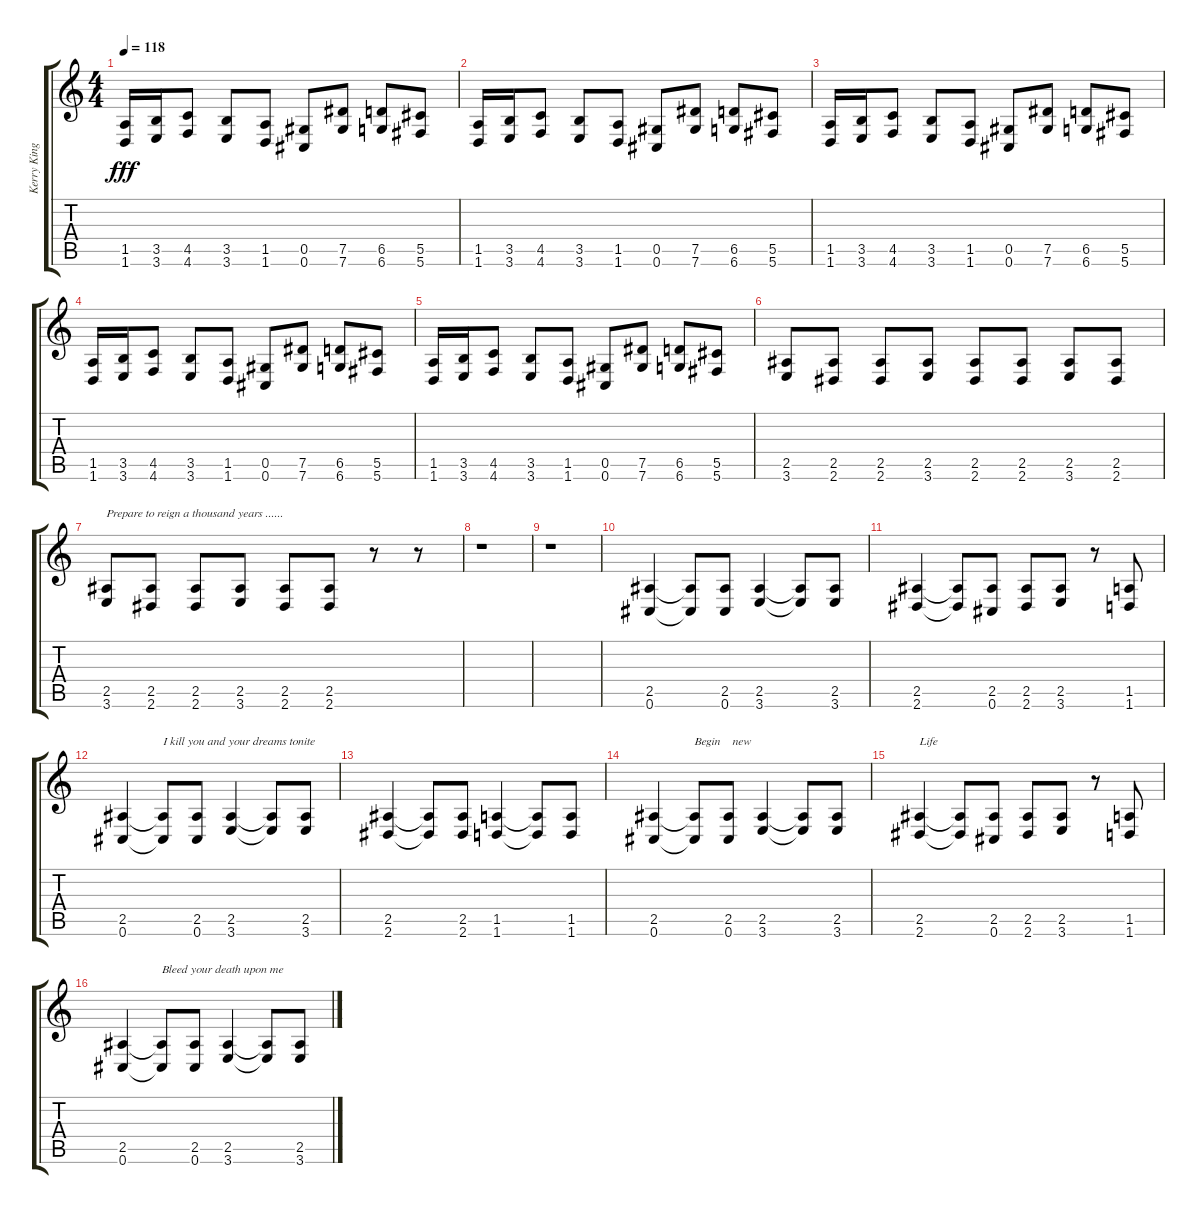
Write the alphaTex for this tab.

\track ("Kerry King" "Kerry King") {instrument distortionguitar}
\staff {score tabs}
\tuning (Eb4 Bb3 Gb3 Db3 Ab2 Db2) {hide}
\ts (4 4)
\tempo 118
\clef g2
\ks c
(1.5 1.6).16{dy fff} (3.5 3.6).16 (4.5 4.6).8 (3.5 3.6).8 (1.5 1.6).8 (0.5 0.6).8 (7.5 7.6).8 (6.5 6.6).8 (5.5 5.6).8 |
(1.5 1.6).16 (3.5 3.6).16 (4.5 4.6).8 (3.5 3.6).8 (1.5 1.6).8 (0.5 0.6).8 (7.5 7.6).8 (6.5 6.6).8 (5.5 5.6).8 |
(1.5 1.6).16 (3.5 3.6).16 (4.5 4.6).8 (3.5 3.6).8 (1.5 1.6).8 (0.5 0.6).8 (7.5 7.6).8 (6.5 6.6).8 (5.5 5.6).8 |
(1.5 1.6).16 (3.5 3.6).16 (4.5 4.6).8 (3.5 3.6).8 (1.5 1.6).8 (0.5 0.6).8 (7.5 7.6).8 (6.5 6.6).8 (5.5 5.6).8 |
(1.5 1.6).16 (3.5 3.6).16 (4.5 4.6).8 (3.5 3.6).8 (1.5 1.6).8 (0.5 0.6).8 (7.5 7.6).8 (6.5 6.6).8 (5.5 5.6).8 |
(2.5 3.6).8 (2.5 2.6).8 (2.5 2.6).8 (2.5 3.6).8 (2.5 2.6).8 (2.5 2.6).8 (2.5 3.6).8 (2.5 2.6).8 |
(2.5 3.6).8{txt "Prepare to reign a thousand years ......"} (2.5 2.6).8 (2.5 2.6).8 (2.5 3.6).8 (2.5 2.6).8 (2.5 2.6).8 r.8 r.8 |
r.1{volume 13} |
r.1 |
(2.5 0.6).4 (2.5{t} 0.6{t}).8 (2.5 0.6).8 (2.5 3.6).4 (2.5{t} 3.6{t}).8 (2.5 3.6).8 |
(2.5 2.6).4 (2.5{t} 2.6{t}).8 (2.5 0.6).8 (2.5 2.6).8 (2.5 3.6).8 r.8 (1.5 1.6).8 |
(2.5 0.6).4 (2.5{t} 0.6{t}).8{txt "I kill you and your dreams tonite"} (2.5 0.6).8 (2.5 3.6).4 (2.5{t} 3.6{t}).8 (2.5 3.6).8 |
(2.5 2.6).4 (2.5{t} 2.6{t}).8 (2.5 2.6).8 (1.5 1.6).4 (1.5{t} 1.6{t}).8 (1.5 1.6).8 |
(2.5 0.6).4 (2.5{t} 0.6{t}).8{txt "Begin    new "} (2.5 0.6).8 (2.5 3.6).4 (2.5{t} 3.6{t}).8 (2.5 3.6).8 |
(2.5 2.6).4{txt "Life"} (2.5{t} 2.6{t}).8 (2.5 0.6).8 (2.5 2.6).8 (2.5 3.6).8 r.8 (1.5 1.6).8 |
(2.5 0.6).4 (2.5{t} 0.6{t}).8{txt "Bleed your death upon me "} (2.5 0.6).8 (2.5 3.6).4 (2.5{t} 3.6{t}).8 (2.5 3.6).8
